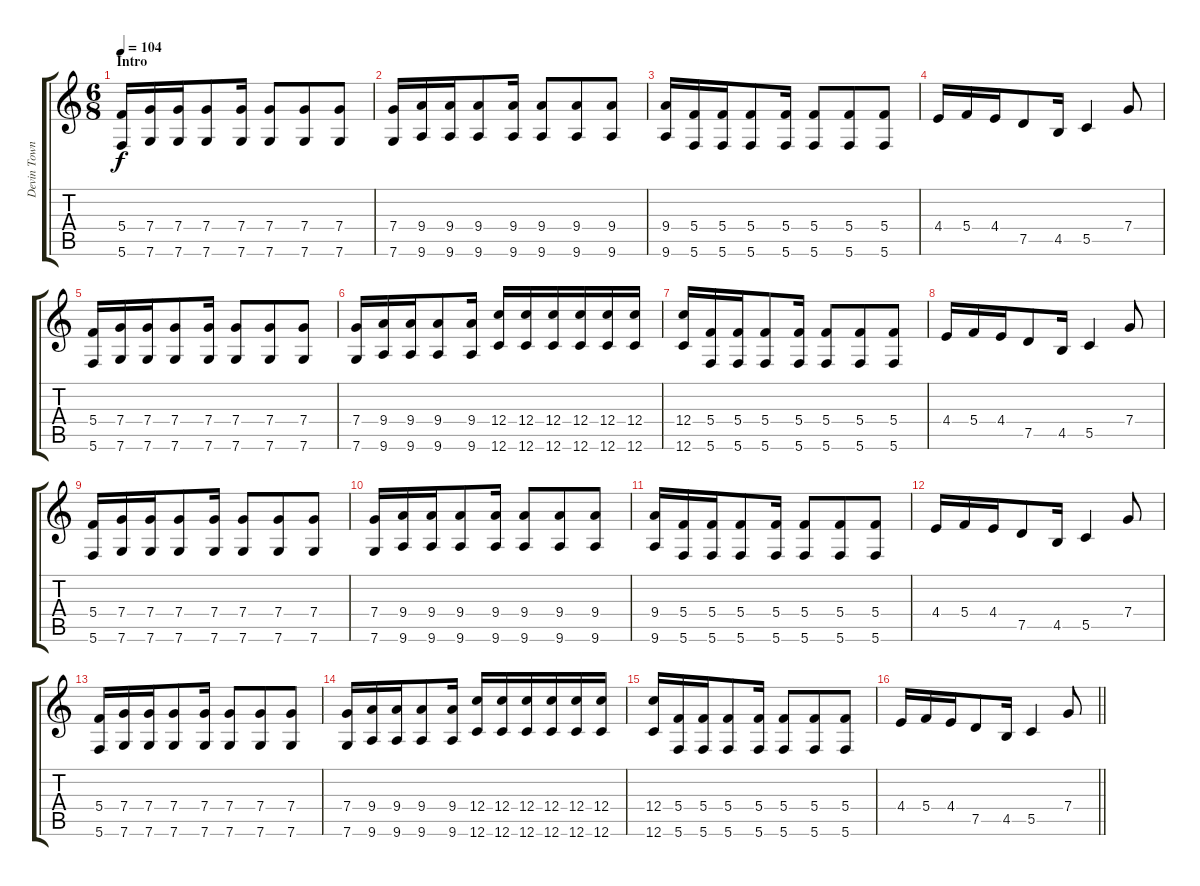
\track ("Devin Townsend" "Devin Town") {instrument acousticguitarsteel}
\staff {score tabs}
\tuning (E4 C4 G3 C3 G2 C2) {hide}
\ts (6 8)
\section ("" "Intro")
\tempo 104
\clef g2
\ks c
(5.4 5.6).16{dy f instrument acousticguitarsteel} (7.4 7.6).16 (7.4 7.6).16 (7.4 7.6).8 (7.4 7.6).16 (7.4 7.6).8 (7.4 7.6).8 (7.4 7.6).8 |
(7.4 7.6).16 (9.4 9.6).16 (9.4 9.6).16 (9.4 9.6).8 (9.4 9.6).16 (9.4 9.6).8 (9.4 9.6).8 (9.4 9.6).8 |
(9.4 9.6).16 (5.4 5.6).16 (5.4 5.6).16 (5.4 5.6).8 (5.4 5.6).16 (5.4 5.6).8 (5.4 5.6).8 (5.4 5.6).8 |
4.4.16 5.4.16 4.4.16 7.5.8 4.5.16 5.5.4 7.4.8 |
(5.4 5.6).16 (7.4 7.6).16 (7.4 7.6).16 (7.4 7.6).8 (7.4 7.6).16 (7.4 7.6).8 (7.4 7.6).8 (7.4 7.6).8 |
(7.4 7.6).16 (9.4 9.6).16 (9.4 9.6).16 (9.4 9.6).8 (9.4 9.6).16 (12.4 12.6).16 (12.4 12.6).16 (12.4 12.6).16 (12.4 12.6).16 (12.4 12.6).16 (12.4 12.6).16 |
(12.4 12.6).16 (5.4 5.6).16 (5.4 5.6).16 (5.4 5.6).8 (5.4 5.6).16 (5.4 5.6).8 (5.4 5.6).8 (5.4 5.6).8 |
4.4.16 5.4.16 4.4.16 7.5.8 4.5.16 5.5.4 7.4.8 |
(5.4 5.6).16 (7.4 7.6).16 (7.4 7.6).16 (7.4 7.6).8 (7.4 7.6).16 (7.4 7.6).8 (7.4 7.6).8 (7.4 7.6).8 |
(7.4 7.6).16 (9.4 9.6).16 (9.4 9.6).16 (9.4 9.6).8 (9.4 9.6).16 (9.4 9.6).8 (9.4 9.6).8 (9.4 9.6).8 |
(9.4 9.6).16 (5.4 5.6).16 (5.4 5.6).16 (5.4 5.6).8 (5.4 5.6).16 (5.4 5.6).8 (5.4 5.6).8 (5.4 5.6).8 |
4.4.16 5.4.16 4.4.16 7.5.8 4.5.16 5.5.4 7.4.8 |
(5.4 5.6).16 (7.4 7.6).16 (7.4 7.6).16 (7.4 7.6).8 (7.4 7.6).16 (7.4 7.6).8 (7.4 7.6).8 (7.4 7.6).8 |
(7.4 7.6).16 (9.4 9.6).16 (9.4 9.6).16 (9.4 9.6).8 (9.4 9.6).16 (12.4 12.6).16 (12.4 12.6).16 (12.4 12.6).16 (12.4 12.6).16 (12.4 12.6).16 (12.4 12.6).16 |
(12.4 12.6).16 (5.4 5.6).16 (5.4 5.6).16 (5.4 5.6).8 (5.4 5.6).16 (5.4 5.6).8 (5.4 5.6).8 (5.4 5.6).8 |
\barLineRight lightlight
4.4.16 5.4.16 4.4.16 7.5.8 4.5.16 5.5.4 7.4.8
